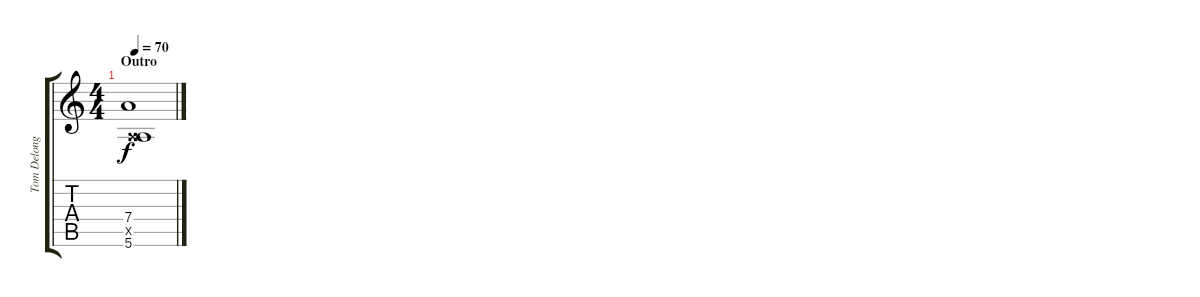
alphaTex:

\track ("Tom Delonge (Guitar)" "Tom Delong") {instrument overdrivenguitar}
\staff {score tabs}
\tuning (E4 B3 G3 D3 A2 E2) {hide}
\ts (4 4)
\section ("" "Outro")
\tempo 70
\clef g2
\ks c
(7.4 0.5{x} 5.6).1{dy f}
